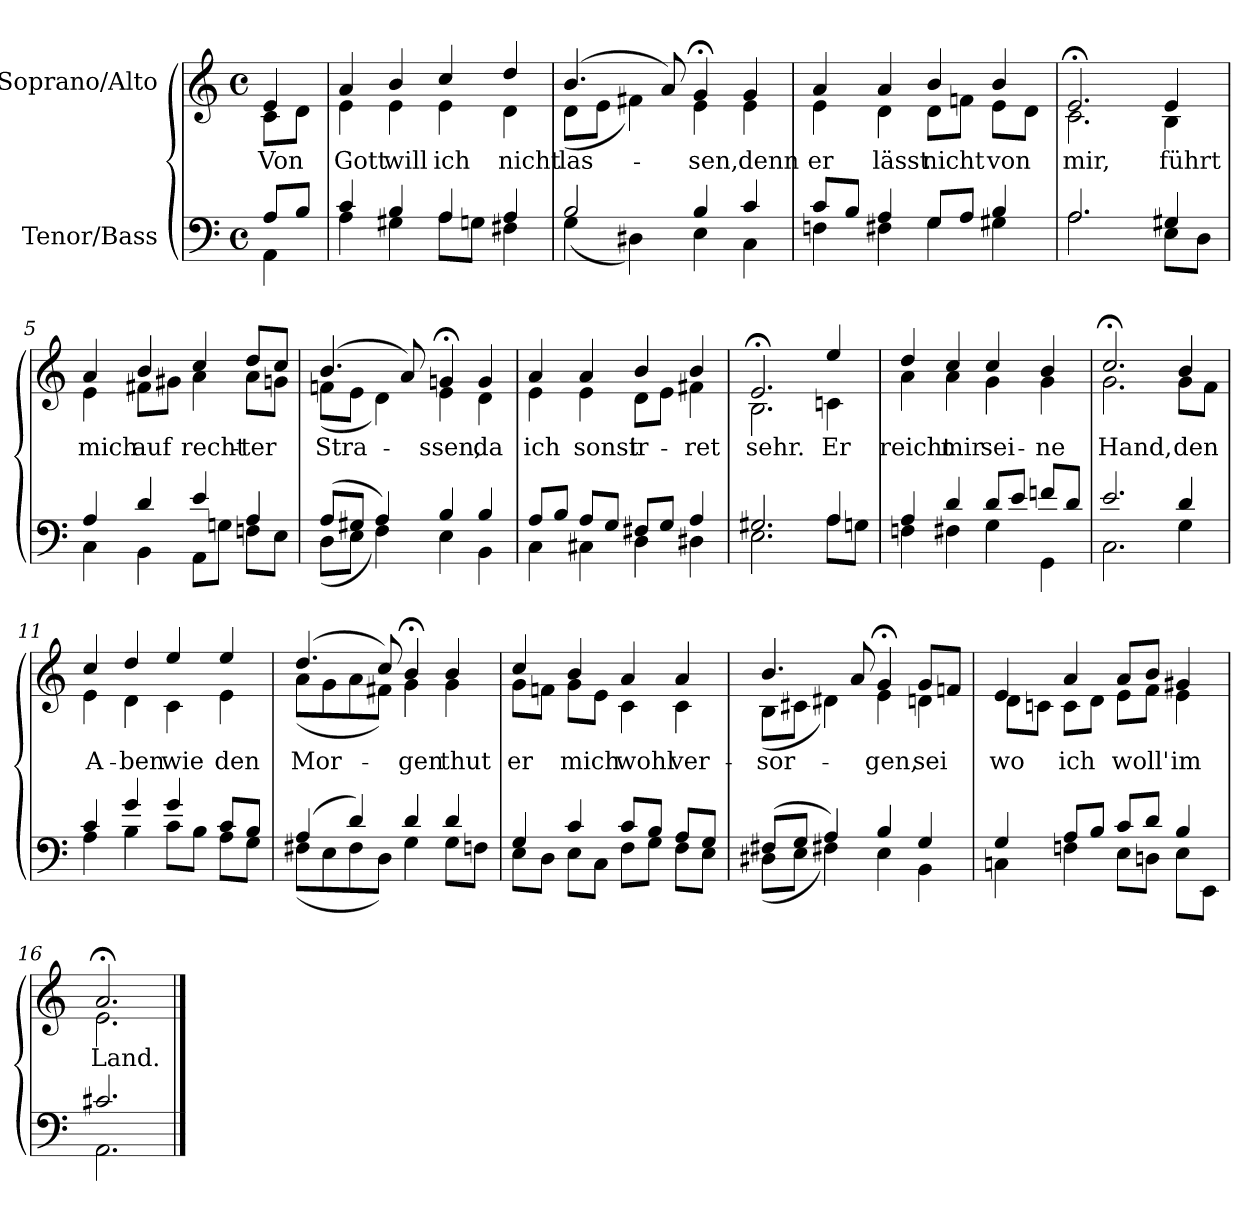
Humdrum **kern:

**kern	**kern	**text
*part2	*part1	*part1
*staff2	*staff1	*staff1
*I"Tenor/Bass	*I"Soprano/Alto	*
*clefF4	*clefG2	*
*k[]	*k[]	*
*M4/4	*M4/4	*
*met(c)	*met(c)	*
=	=	=
*^	*	*
!	!	!	!LO:LY:b
*	*	*^	*
8A/L	4AA\	4e/	8c\L	Von
8B/J	.	.	8d\J	.
=1	=1	=1	=1	=1
!	!	!	!	!LO:LY:b
4c/	4A\	4a/	4e\	Gott
!	!	!	!	!LO:LY:b
4B/	4G#X\	4b/	4e\	will
!	!	!	!	!LO:LY:b
4A/	8A\L	4cc/	4e\	ich
.	8Gn\J	.	.	.
!	!	!	!	!LO:LY:b
4A/	4F#X\	4dd/	4d\	nicht
=2	=2	=2	=2	=2
!	!	!	!	!LO:LY:b
2B/	(4G\	(4.b/	(8d\L	las-
.	.	.	8e\J	.
.	4D#X\)	.	4f#X\)	.
.	.	8a/)	.	.
!	!	!	!	!LO:LY:b
4B/	4E\	4g;</	4e\	-sen,
!	!	!	!	!LO:LY:b
4c/	4C\	4g/	4e\	denn
=3	=3	=3	=3	=3
!	!	!	!	!LO:LY:b
8c/L	4Fn\	4a/	4e\	er
8B/J	.	.	.	.
!	!	!	!	!LO:LY:b
4A/	4F#X\	4a/	4d\	lässt
!	!	!	!	!LO:LY:b
8G/L	4G\	4b/	8d\L	nicht
8A/J	.	.	8fn\J	.
!	!	!	!	!LO:LY:b
4B/	4G#X\	4b/	8e\L	von
.	.	.	8d\J	.
!!LO:LB:g=z	!!
=4	=4	=4	=4	=4
!	!	!	!	!LO:LY:b
2.A/	2.A\	2.e;</	2.c\	mir,
!	!	!	!	!LO:LY:b
4G#X/	8E\L	4e/	4B\	führt
.	8D\J	.	.	.
=5	=5	=5	=5	=5
!	!	!	!	!LO:LY:b
4A/	4C\	4a/	4e\	mich
!	!	!	!	!LO:LY:b
4d/	4BB\	4b/	8f#X\L	auf
.	.	.	8g#X\J	.
!	!	!	!	!LO:LY:b
4e/	8AA\L	4cc/	4a\	recht-
.	8Gn\J	.	.	.
!	!	!	!	!LO:LY:b
4A/	8Fn\L	8dd/L	8a\L	-ter
.	8E\J	8cc/J	8gn\J	.
=6	=6	=6	=6	=6
!	!	!	!	!LO:LY:b
(8A/L	(8D\L	(4.b/	(8fn\L	Stra-
8G#X/J	8E\J	.	8e\J	.
4A/)	4F\)	.	4d\)	.
.	.	8a/)	.	.
!	!	!	!	!LO:LY:b
4B/	4E\	4gn;</	4e\	-ssen,
!	!	!	!	!LO:LY:b
4B/	4BB\	4g/	4d\	da
=7	=7	=7	=7	=7
!	!	!	!	!LO:LY:b
8A/L	4C\	4a/	4e\	ich
8B/J	.	.	.	.
!	!	!	!	!LO:LY:b
8A/L	4C#X\	4a/	4e\	sonst
8G/J	.	.	.	.
!	!	!	!	!LO:LY:b
8F#X/L	4D\	4b/	8d\L	ir-
8G/J	.	.	8e\J	.
!	!	!	!	!LO:LY:b
4A/	4D#X\	4b/	4f#X\	-ret
!!LO:LB:g=z	!!
=8	=8	=8	=8	=8
!	!	!	!	!LO:LY:b
2.G#X/	2.E\	2.e;</	2.B\	sehr.
!	!	!	!	!LO:LY:b
4A/	8A\L	4ee/	4cn\	Er
.	8Gn\J	.	.	.
=9	=9	=9	=9	=9
!	!	!	!	!LO:LY:b
4A/	4Fn\	4dd/	4a\	reicht
!	!	!	!	!LO:LY:b
4d/	4F#X\	4cc/	4a\	mir
!	!	!	!	!LO:LY:b
8d/L	4G\	4cc/	4g\	sei-
8e/J	.	.	.	.
!	!	!	!	!LO:LY:b
8fn/L	4GG\	4b/	4g\	-ne
8d/J	.	.	.	.
=10	=10	=10	=10	=10
!	!	!	!	!LO:LY:b
2.e/	2.C\	2.cc;</	2.g\	Hand,
!	!	!	!	!LO:LY:b
4d/	4G\	4b/	8g\L	den
.	.	.	8f\J	.
=11	=11	=11	=11	=11
!	!	!	!	!LO:LY:b
4c/	4A\	4cc/	4e\	A-
!	!	!	!	!LO:LY:b
4g/	4B\	4dd/	4d\	-ben
!	!	!	!	!LO:LY:b
4g/	8c\L	4ee/	4c\	wie
.	8B\J	.	.	.
!	!	!	!	!LO:LY:b
8c/L	8A\L	4ee/	4e\	den
8B/J	8G\J	.	.	.
=12	=12	=12	=12	=12
!	!	!	!	!LO:LY:b
(4A/	(8F#X\L	(4.dd/	(8a\L	Mor-
.	8E\	.	8g\	.
4d/)	8F#\	.	8a\	.
.	8D\J)	8cc/)	8f#X\J)	.
!	!	!	!	!LO:LY:b
4d/	4G\	4b;</	4g\	-gen
!	!	!	!	!LO:LY:b
4d/	8G\L	4b/	4g\	thut
.	8Fn\J	.	.	.
!!LO:LB:g=z	!!
=13	=13	=13	=13	=13
!	!	!	!	!LO:LY:b
4G/	8E\L	4cc/	8g\L	er
.	8D\J	.	8fn\J	.
!	!	!	!	!LO:LY:b
4c/	8E\L	4b/	8g\L	mich
.	8C\J	.	8e\J	.
!	!	!	!	!LO:LY:b
8c/L	8F\L	4a/	4c\	wohl
8B/J	8G\J	.	.	.
!	!	!	!	!LO:LY:b
8A/L	8F\L	4a/	4c\	ver-
8G/J	8E\J	.	.	.
=14	=14	=14	=14	=14
!	!	!	!	!LO:LY:b
(8F#X/L	(8D#X\L	4.b/	(8B\L	-sor-
8G/J	8E\J	.	8c#X\J	.
4A/)	4F#X\)	.	4d#X\)	.
.	.	8a/	.	.
!	!	!	!	!LO:LY:b
4B/	4E\	4g;</	4e\	-gen,
!	!	!	!	!LO:LY:b
4G/	4BB\	8g/L	4dn\	sei
.	.	8fn/J	.	.
=15	=15	=15	=15	=15
!	!	!	!	!LO:LY:b
4G/	4Cn\	4e/	8d\L	wo
.	.	.	8cn\J	.
!	!	!	!	!LO:LY:b
8A/L	4Fn\	4a/	8c\L	ich
8B/J	.	.	8d\J	.
!	!	!	!	!LO:LY:b
8c/L	8E\L	8a/L	8e\L	woll'
8d/J	8Dn\J	8b/J	8f\J	.
!	!	!	!	!LO:LY:b
4B/	8E\L	4g#X/	4e\	im
.	8EE\J	.	.	.
=16	=16	=16	=16	=16
!	!	!	!	!LO:LY:b
2.c#X/	2.AA\	2.a;</	2.e\	Land.
*v	*v	*	*	*
*	*v	*v	*
==	==	==
*-	*-	*-
